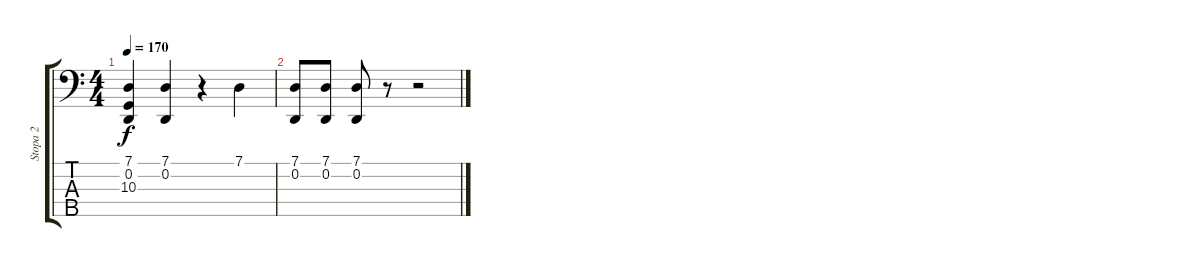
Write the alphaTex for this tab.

\track ("Stopa 2" "Stopa 2") {instrument taikodrum}
\staff {score tabs}
\tuning (G2 D2 A1 E1 B0) {hide}
\ts (4 4)
\tempo 170
\clef f4
\ks c
(7.1 0.2 10.3).4{dy f} (7.1 0.2).4 r.4 7.1.4 |
(7.1 0.2).8 (7.1 0.2).8 (7.1 0.2).8 r.8 r.2
